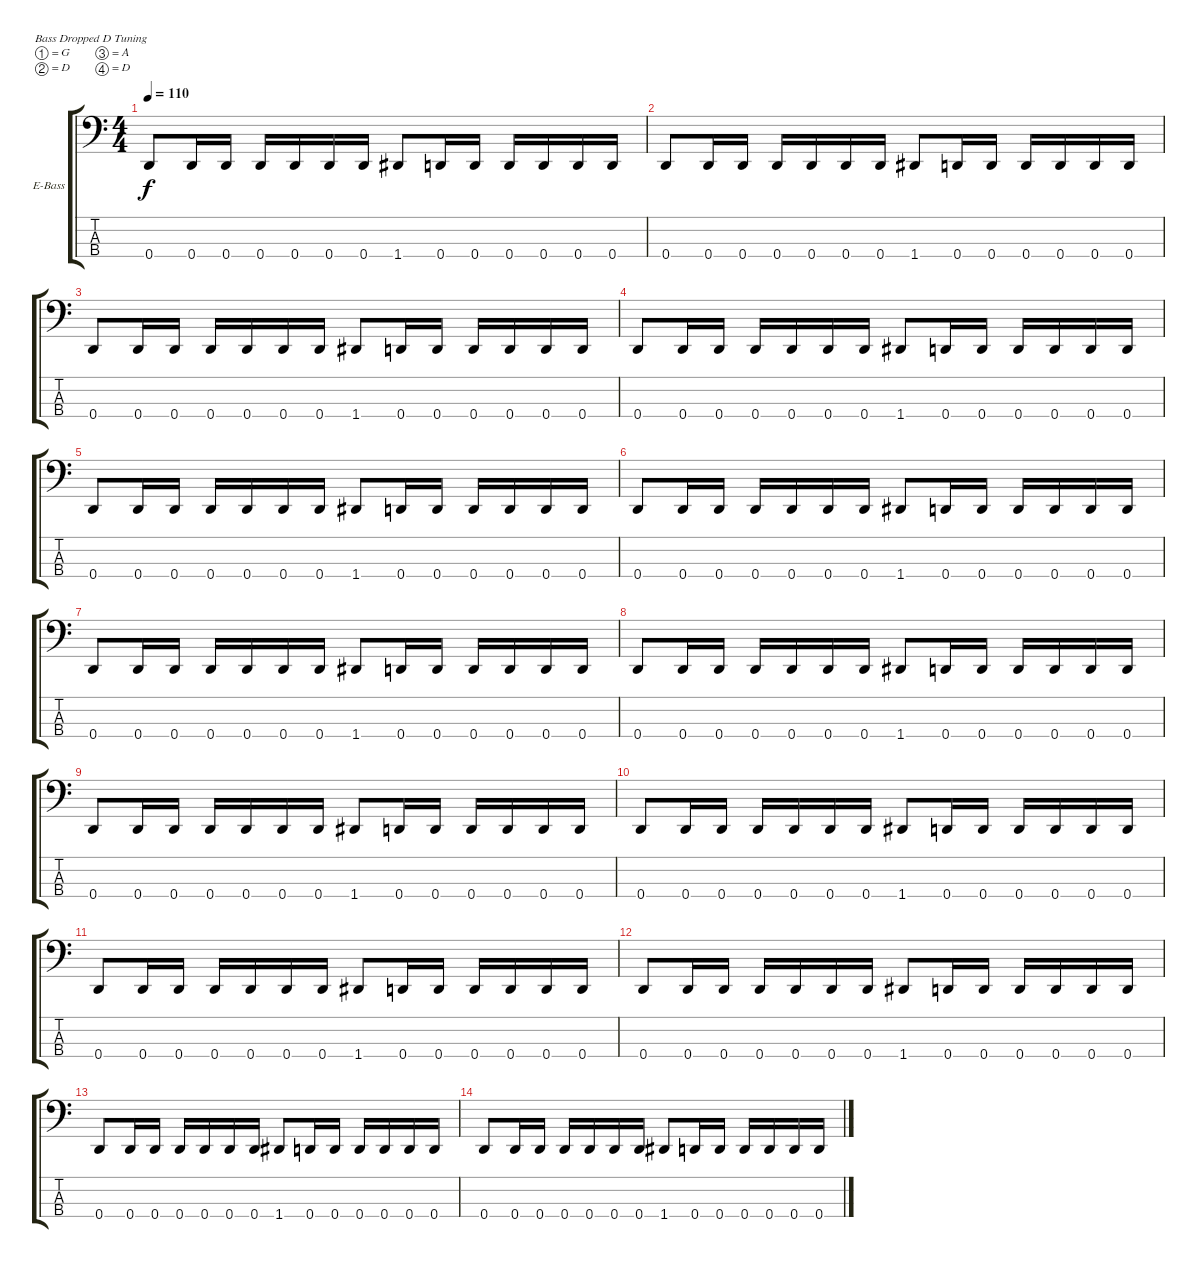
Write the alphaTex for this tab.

\bracketExtendMode groupsimilarinstruments
\firstSystemTrackNameOrientation horizontal
\otherSystemsTrackNameOrientation horizontal
\track ("Bass guitar (Oliver)" "E-Bass") {instrument electricbassfinger}
\staff {score tabs}
\tuning (G2 D2 A1 D1)
\ts (4 4)
\tempo 110
\clef f4
\ks c
0.4.8{dy f} 0.4.16 0.4.16 0.4.16 0.4.16 0.4.16 0.4.16 1.4.8 0.4.16 0.4.16 0.4.16 0.4.16 0.4.16 0.4.16 |
0.4.8 0.4.16 0.4.16 0.4.16 0.4.16 0.4.16 0.4.16 1.4.8 0.4.16 0.4.16 0.4.16 0.4.16 0.4.16 0.4.16 |
0.4.8 0.4.16 0.4.16 0.4.16 0.4.16 0.4.16 0.4.16 1.4.8 0.4.16 0.4.16 0.4.16 0.4.16 0.4.16 0.4.16 |
0.4.8 0.4.16 0.4.16 0.4.16 0.4.16 0.4.16 0.4.16 1.4.8 0.4.16 0.4.16 0.4.16 0.4.16 0.4.16 0.4.16 |
0.4.8 0.4.16 0.4.16 0.4.16 0.4.16 0.4.16 0.4.16 1.4.8 0.4.16 0.4.16 0.4.16 0.4.16 0.4.16 0.4.16 |
0.4.8 0.4.16 0.4.16 0.4.16 0.4.16 0.4.16 0.4.16 1.4.8 0.4.16 0.4.16 0.4.16 0.4.16 0.4.16 0.4.16 |
0.4.8 0.4.16 0.4.16 0.4.16 0.4.16 0.4.16 0.4.16 1.4.8 0.4.16 0.4.16 0.4.16 0.4.16 0.4.16 0.4.16 |
0.4.8 0.4.16 0.4.16 0.4.16 0.4.16 0.4.16 0.4.16 1.4.8 0.4.16 0.4.16 0.4.16 0.4.16 0.4.16 0.4.16 |
0.4.8 0.4.16 0.4.16 0.4.16 0.4.16 0.4.16 0.4.16 1.4.8 0.4.16 0.4.16 0.4.16 0.4.16 0.4.16 0.4.16 |
0.4.8 0.4.16 0.4.16 0.4.16 0.4.16 0.4.16 0.4.16 1.4.8 0.4.16 0.4.16 0.4.16 0.4.16 0.4.16 0.4.16 |
0.4.8 0.4.16 0.4.16 0.4.16 0.4.16 0.4.16 0.4.16 1.4.8 0.4.16 0.4.16 0.4.16 0.4.16 0.4.16 0.4.16 |
0.4.8 0.4.16 0.4.16 0.4.16 0.4.16 0.4.16 0.4.16 1.4.8 0.4.16 0.4.16 0.4.16 0.4.16 0.4.16 0.4.16 |
0.4.8 0.4.16 0.4.16 0.4.16 0.4.16 0.4.16 0.4.16 1.4.8 0.4.16 0.4.16 0.4.16 0.4.16 0.4.16 0.4.16 |
0.4.8 0.4.16 0.4.16 0.4.16 0.4.16 0.4.16 0.4.16 1.4.8 0.4.16 0.4.16 0.4.16 0.4.16 0.4.16 0.4.16
